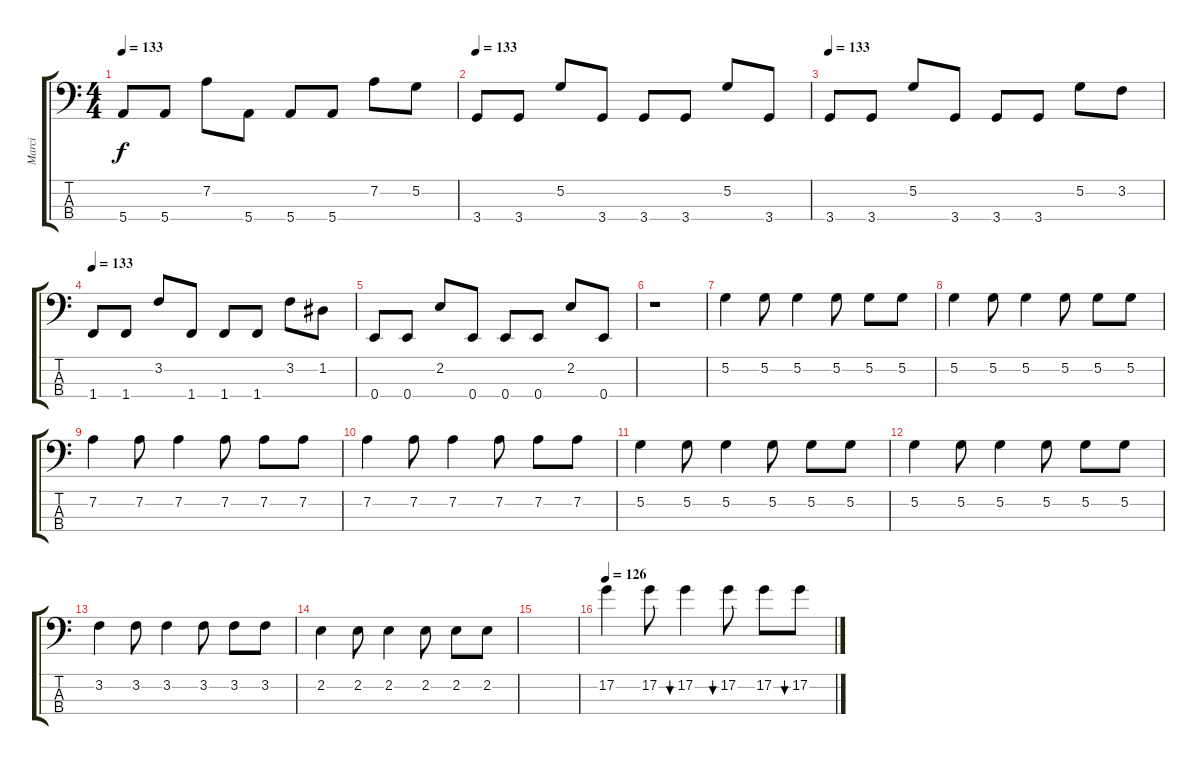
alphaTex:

\track ("Marci" "Marci") {instrument electricbasspick}
\staff {score tabs}
\tuning (G2 D2 A1 E1) {hide}
\ts (4 4)
\tempo 133
\clef f4
\ks c
5.4.8{dy f instrument slapbass1} 5.4.8 7.2.8 5.4.8 5.4.8 5.4.8 7.2.8 5.2.8 |
\tempo 133
3.4.8{instrument slapbass1} 3.4.8 5.2.8 3.4.8 3.4.8 3.4.8 5.2.8 3.4.8 |
\tempo 133
3.4.8{instrument slapbass1} 3.4.8 5.2.8 3.4.8 3.4.8 3.4.8 5.2.8 3.2.8 |
\tempo 133
1.4.8{instrument slapbass1} 1.4.8 3.2.8 1.4.8 1.4.8 1.4.8 3.2.8 1.2.8 |
0.4.8 0.4.8 2.2.8 0.4.8 0.4.8 0.4.8 2.2.8 0.4.8 |
r.1 |
5.2.4{instrument electricbassfinger} 5.2.8 5.2.4 5.2.8 5.2.8 5.2.8 |
5.2.4 5.2.8 5.2.4 5.2.8 5.2.8 5.2.8 |
7.2.4 7.2.8 7.2.4 7.2.8 7.2.8 7.2.8 |
7.2.4 7.2.8 7.2.4 7.2.8 7.2.8 7.2.8 |
5.2.4{instrument electricbassfinger} 5.2.8 5.2.4 5.2.8 5.2.8 5.2.8 |
5.2.4 5.2.8 5.2.4 5.2.8 5.2.8 5.2.8 |
3.2.4 3.2.8 3.2.4 3.2.8 3.2.8 3.2.8 |
2.2.4 2.2.8 2.2.4 2.2.8 2.2.8 2.2.8 |
|
\tempo 126
17.2.4{instrument electricbassfinger} 17.2.8 17.2.4{bu 30} 17.2.8{bu 120} 17.2.8 17.2.8{bu 30}
